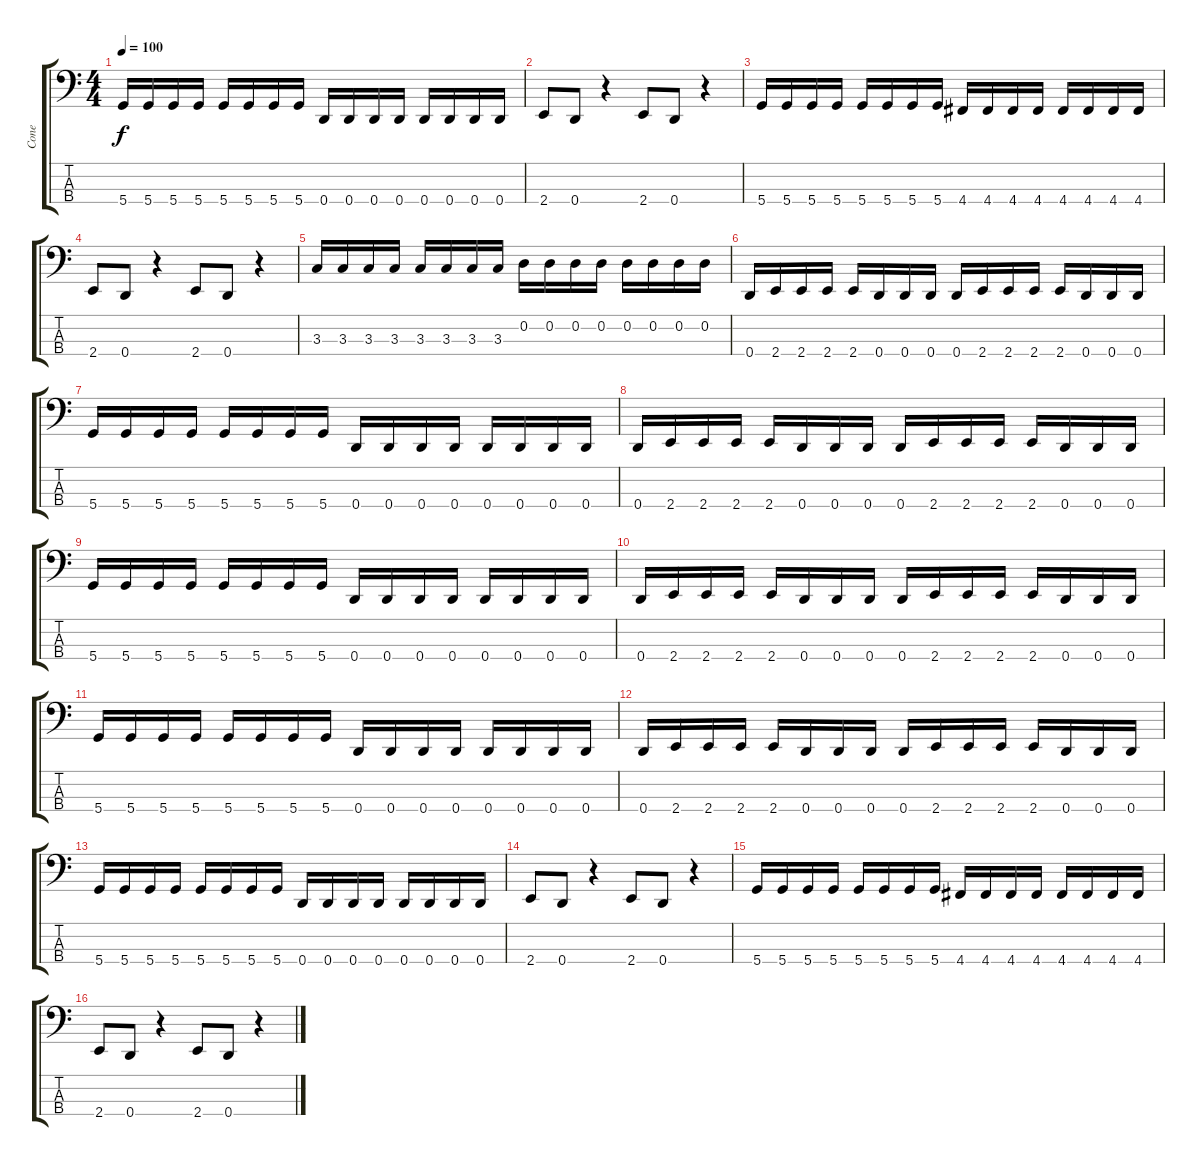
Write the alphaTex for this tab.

\track ("Cone" "Cone") {instrument electricbasspick}
\staff {score tabs}
\tuning (G2 D2 A1 D1) {hide}
\ts (4 4)
\tempo 100
\clef f4
\ks c
5.4.16{dy f} 5.4.16 5.4.16 5.4.16 5.4.16 5.4.16 5.4.16 5.4.16 0.4.16 0.4.16 0.4.16 0.4.16 0.4.16 0.4.16 0.4.16 0.4.16 |
2.4.8 0.4.8 r.4 2.4.8 0.4.8 r.4 |
5.4.16 5.4.16 5.4.16 5.4.16 5.4.16 5.4.16 5.4.16 5.4.16 4.4.16 4.4.16 4.4.16 4.4.16 4.4.16 4.4.16 4.4.16 4.4.16 |
2.4.8 0.4.8 r.4 2.4.8 0.4.8 r.4 |
3.3.16 3.3.16 3.3.16 3.3.16 3.3.16 3.3.16 3.3.16 3.3.16 0.2.16 0.2.16 0.2.16 0.2.16 0.2.16 0.2.16 0.2.16 0.2.16 |
0.4.16 2.4.16 2.4.16 2.4.16 2.4.16 0.4.16 0.4.16 0.4.16 0.4.16 2.4.16 2.4.16 2.4.16 2.4.16 0.4.16 0.4.16 0.4.16 |
5.4.16 5.4.16 5.4.16 5.4.16 5.4.16 5.4.16 5.4.16 5.4.16 0.4.16 0.4.16 0.4.16 0.4.16 0.4.16 0.4.16 0.4.16 0.4.16 |
0.4.16 2.4.16 2.4.16 2.4.16 2.4.16 0.4.16 0.4.16 0.4.16 0.4.16 2.4.16 2.4.16 2.4.16 2.4.16 0.4.16 0.4.16 0.4.16 |
5.4.16 5.4.16 5.4.16 5.4.16 5.4.16 5.4.16 5.4.16 5.4.16 0.4.16 0.4.16 0.4.16 0.4.16 0.4.16 0.4.16 0.4.16 0.4.16 |
0.4.16 2.4.16 2.4.16 2.4.16 2.4.16 0.4.16 0.4.16 0.4.16 0.4.16 2.4.16 2.4.16 2.4.16 2.4.16 0.4.16 0.4.16 0.4.16 |
5.4.16 5.4.16 5.4.16 5.4.16 5.4.16 5.4.16 5.4.16 5.4.16 0.4.16 0.4.16 0.4.16 0.4.16 0.4.16 0.4.16 0.4.16 0.4.16 |
0.4.16 2.4.16 2.4.16 2.4.16 2.4.16 0.4.16 0.4.16 0.4.16 0.4.16 2.4.16 2.4.16 2.4.16 2.4.16 0.4.16 0.4.16 0.4.16 |
5.4.16 5.4.16 5.4.16 5.4.16 5.4.16 5.4.16 5.4.16 5.4.16 0.4.16 0.4.16 0.4.16 0.4.16 0.4.16 0.4.16 0.4.16 0.4.16 |
2.4.8 0.4.8 r.4 2.4.8 0.4.8 r.4 |
5.4.16 5.4.16 5.4.16 5.4.16 5.4.16 5.4.16 5.4.16 5.4.16 4.4.16 4.4.16 4.4.16 4.4.16 4.4.16 4.4.16 4.4.16 4.4.16 |
2.4.8 0.4.8 r.4 2.4.8 0.4.8 r.4
